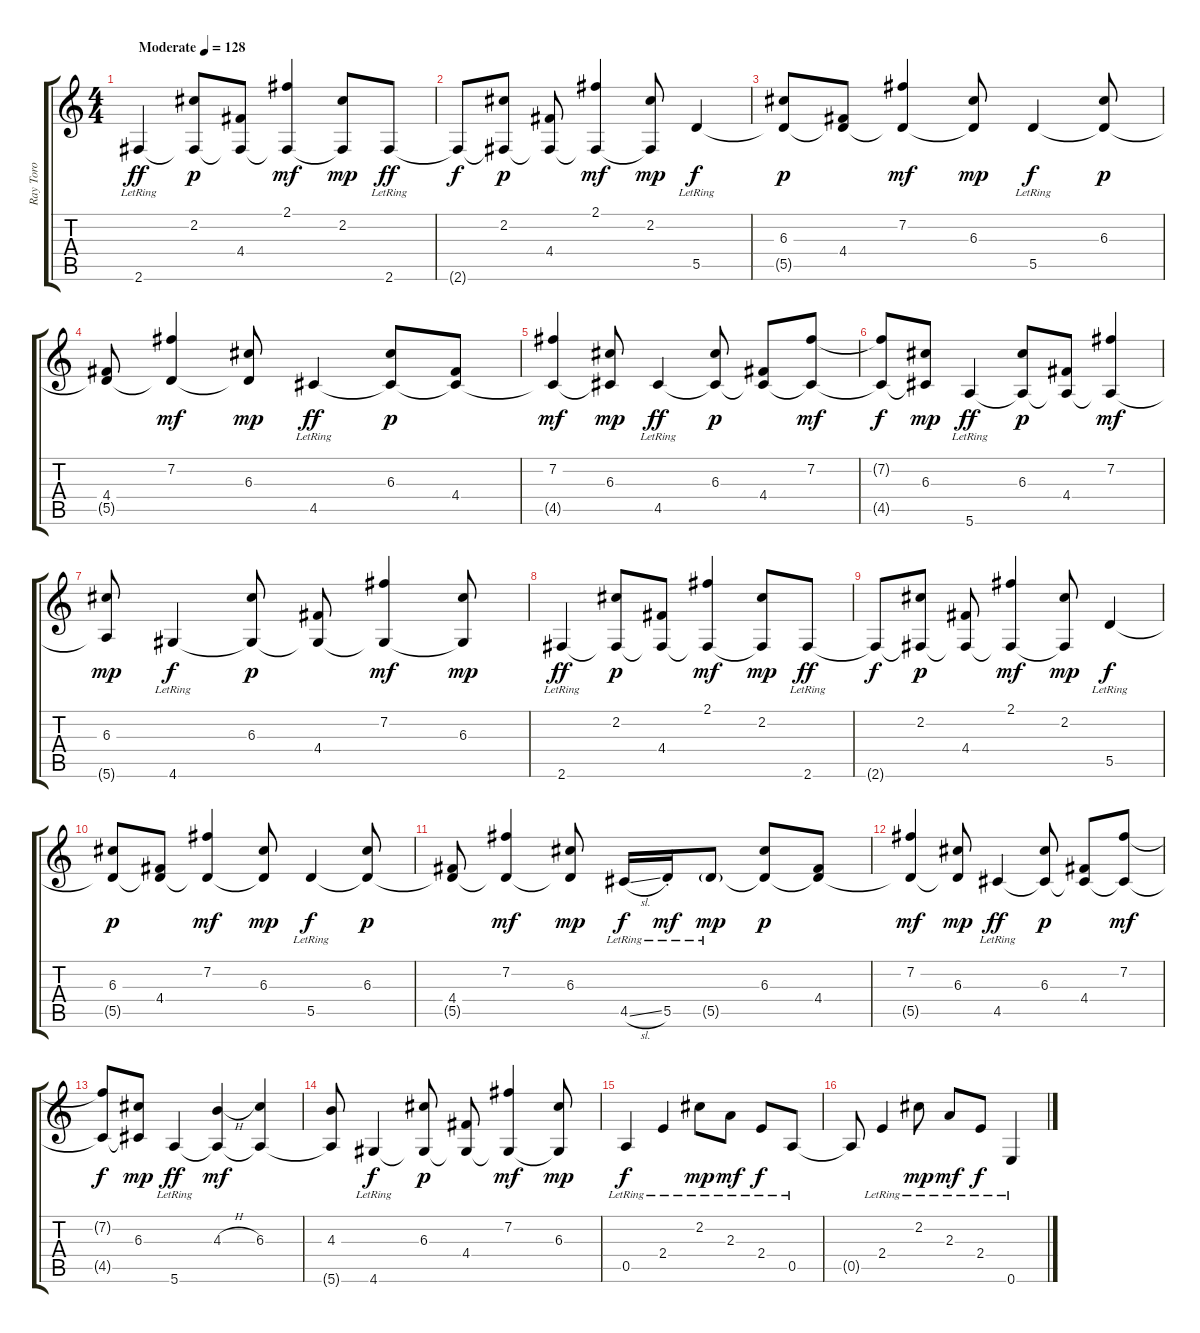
\track ("Ray Toro" "Ray Toro") {instrument electricguitarjazz}
\staff {score tabs}
\tuning (E4 B3 G3 D3 A2 E2) {hide}
\ts (4 4)
\tempo (128 "Moderate")
\clef g2
\ks c
2.6{lr}.4{dy ff instrument electricguitarjazz} (2.2 2.6{t}).8{dy p} (4.4 2.6{t}).8 (2.1 2.6{t}).4{dy mf} (2.2 2.6{t}).8{dy mp} 2.6{lr}.8{dy ff} |
2.6{t}.8{dy f} (2.2 2.6{t}).8{dy p} (4.4 2.6{t}).8 (2.1 2.6{t}).4{dy mf} (2.2 2.6{t}).8{dy mp} 5.5{lr}.4{dy f} |
(6.3 5.5{t}).8{dy p} (4.4 5.5{t}).8 (7.2 5.5{t}).4{dy mf} (6.3 5.5{t}).8{dy mp} 5.5{lr}.4{dy f} (6.3 5.5{t}).8{dy p} |
(4.4 5.5{t}).8 (7.2 5.5{t}).4{dy mf} (6.3 5.5{t}).8{dy mp} 4.5{lr}.4{dy ff} (6.3 4.5{t}).8{dy p} (4.4 4.5{t}).8 |
(7.2 4.5{t}).4{dy mf} (6.3 4.5{t}).8{dy mp} 4.5{lr}.4{dy ff} (6.3 4.5{t}).8{dy p} (4.4 4.5{t}).8 (7.2 4.5{t}).8{dy mf} |
(7.2{t} 4.5{t}).8{dy f} (6.3 4.5{t}).8{dy mp} 5.6{lr}.4{dy ff} (6.3 5.6{t}).8{dy p} (4.4 5.6{t}).8 (7.2 5.6{t}).4{dy mf} |
(6.3 5.6{t}).8{dy mp} 4.6{lr}.4{dy f} (6.3 4.6{t}).8{dy p} (4.4 4.6{t}).8 (7.2 4.6{t}).4{dy mf} (6.3 4.6{t}).8{dy mp} |
2.6{lr}.4{dy ff} (2.2 2.6{t}).8{dy p} (4.4 2.6{t}).8 (2.1 2.6{t}).4{dy mf} (2.2 2.6{t}).8{dy mp} 2.6{lr}.8{dy ff} |
2.6{t}.8{dy f} (2.2 2.6{t}).8{dy p} (4.4 2.6{t}).8 (2.1 2.6{t}).4{dy mf} (2.2 2.6{t}).8{dy mp} 5.5{lr}.4{dy f} |
(6.3 5.5{t}).8{dy p} (4.4 5.5{t}).8 (7.2 5.5{t}).4{dy mf} (6.3 5.5{t}).8{dy mp} 5.5{lr}.4{dy f} (6.3 5.5{t}).8{dy p} |
(4.4 5.5{t}).8 (7.2 5.5{t}).4{dy mf} (6.3 5.5{t}).8{dy mp} 4.5{sl lr}.16{dy f} 5.5{st lr}.16{dy mf} 5.5{g lr}.8{dy mp} (6.3 5.5{t}).8{dy p} (4.4 5.5{t}).8 |
(7.2 5.5{t}).4{dy mf} (6.3 5.5{t}).8{dy mp} 4.5{lr}.4{dy ff} (6.3 4.5{t}).8{dy p} (4.4 4.5{t}).8 (7.2 4.5{t}).8{dy mf} |
(7.2{t} 4.5{t}).8{dy f} (6.3 4.5{t}).8{dy mp} 5.6{lr}.4{dy ff} (4.3{h} 5.6{t}).4{dy mf} (6.3 5.6{t}).4 |
(4.3 5.6{t}).8 4.6{lr}.4{dy f} (6.3 4.6{t}).8{dy p} (4.4 4.6{t}).8 (7.2 4.6{t}).4{dy mf} (6.3 4.6{t}).8{dy mp} |
0.5{lr}.4{dy f} 2.4{lr}.4 2.2{lr}.8{dy mp} 2.3{lr}.8{dy mf} 2.4{lr}.8{dy f} 0.5{lr}.8 |
0.5{t}.8 2.4{lr}.4 2.2{lr}.8{dy mp} 2.3{lr}.8{dy mf} 2.4{lr}.8{dy f} 0.6{lr}.4
